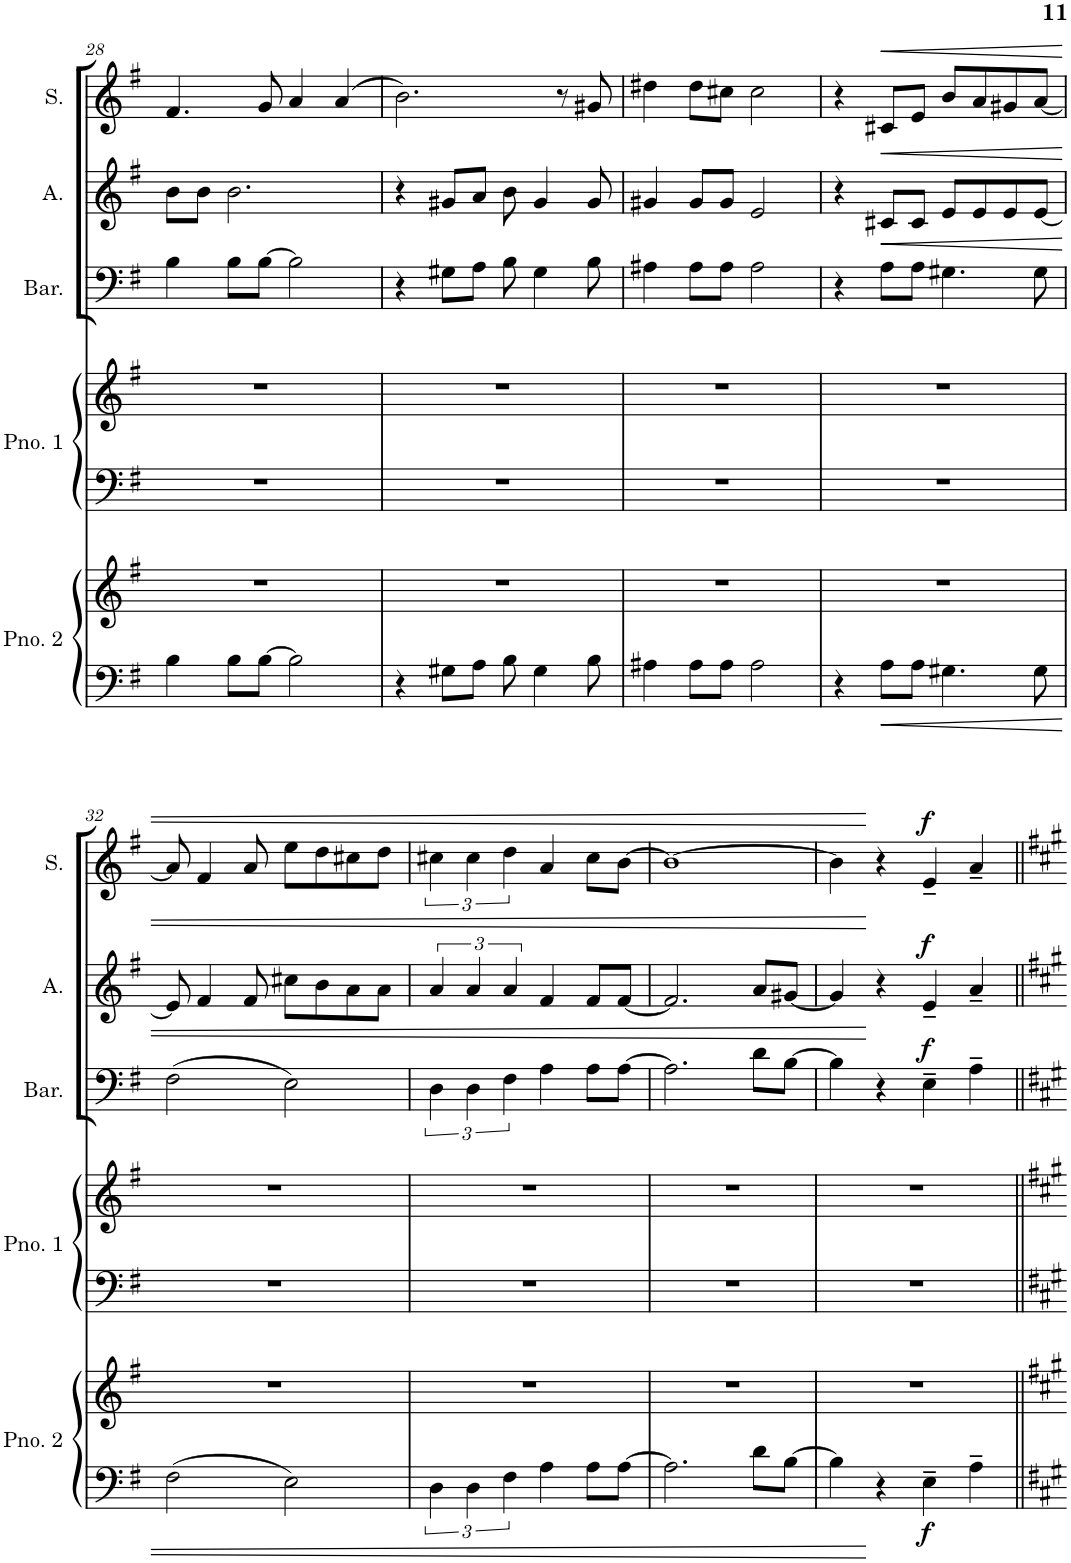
**kern	**kern	**dynam	**kern	**kern	**kern	**dynam	**kern	**dynam	**kern	**dynam
*part5	*part5	*part5	*part4	*part4	*part3	*part3	*part2	*part2	*part1	*part1
*staff7	*staff6	*staff6/7	*staff5	*staff4	*staff3	*staff3	*staff2	*staff2	*staff1	*staff1
*I"Piano 2	*	*	*I"Piano 1	*	*I"Baritone	*	*I"Alto	*	*I"Soprano	*
*I'Pno. 2	*	*	*I'Pno. 1	*	*I'Bar.	*	*I'A.	*	*I'S.	*
!!LO:PB:g=z
*clefF4	*clefG2	*	*clefF4	*clefG2	*clefF4	*	*clefG2	*	*clefG2	*
*k[f#]	*k[f#]	*	*k[f#]	*k[f#]	*k[f#]	*	*k[f#]	*	*k[f#]	*
*M4/4	*M4/4	*	*M4/4	*M4/4	*M4/4	*	*M4/4	*	*M4/4	*
=28	=28	=28	=28	=28	=28	=28	=28	=28	=28	=28
4B\	1r	.	1r	1r	4B\	.	8b\L	.	4.f#/	.
.	.	.	.	.	.	.	8b\J	.	.	.
8B\L	.	.	.	.	8B\L	.	2.b\	.	.	.
[8B\J	.	.	.	.	[8B\J	.	.	.	8g/	.
2B\]	.	.	.	.	2B\]	.	.	.	4a/	.
.	.	.	.	.	.	.	.	.	(4a/	.
=29	=29	=29	=29	=29	=29	=29	=29	=29	=29	=29
4r	1r	.	1r	1r	4r	.	4r	.	2.b\)	.
8G#X\L	.	.	.	.	8G#X\L	.	8g#X/L	.	.	.
8A\J	.	.	.	.	8A\J	.	8a/J	.	.	.
8B\	.	.	.	.	8B\	.	8b\	.	.	.
4G#\	.	.	.	.	4G#\	.	4g#/	.	.	.
.	.	.	.	.	.	.	.	.	8r	.
8B\	.	.	.	.	8B\	.	8g#/	.	8g#X/	.
=30	=30	=30	=30	=30	=30	=30	=30	=30	=30	=30
4A#X\	1r	.	1r	1r	4A#X\	.	4g#X/	.	4dd#X\	.
8A#\L	.	.	.	.	8A#\L	.	8g#/L	.	8dd#\L	.
8A#\J	.	.	.	.	8A#\J	.	8g#/J	.	8cc#X\J	.
2A#\	.	.	.	.	2A#\	.	2e/	.	2cc#\	.
=31	=31	=31	=31	=31	=31	=31	=31	=31	=31	=31
4r	1r	.	1r	1r	4r	.	4r	.	4r	.
!	!	!	!	!	!	!LO:HP:b	!	!LO:HP:b	!	!LO:HP:b
8A\L	.	.	.	.	8A\L	<	8c#X/L	<	8c#X/L	<
8A\J	.	.	.	.	8A\J	.	8c#/J	.	8e/J	.
4.G#X\	.	.	.	.	4.G#X\	.	8e/L	.	8b/L	.
.	.	.	.	.	.	.	8e/	.	8a/	.
.	.	.	.	.	.	.	8e/	.	8g#X/	.
8G#\	.	.	.	.	8G#\	.	[8e/J	.	[8a/J	.
!!LO:LB:g=z
=32	=32	=32	=32	=32	=32	=32	=32	=32	=32	=32
2F#\	1r	.	1r	1r	(2F#\	.	8e/]	.	8a/]	.
.	.	.	.	.	.	.	4f#/	.	4f#/	.
.	.	.	.	.	.	.	8f#/	.	8a/	.
2E\	.	.	.	.	2E\)	.	8cc#X\L	.	8ee\L	.
.	.	.	.	.	.	.	8b\	.	8dd\	.
.	.	.	.	.	.	.	8a\	.	8cc#X\	.
.	.	.	.	.	.	.	8a\J	.	8dd\J	.
=33	=33	=33	=33	=33	=33	=33	=33	=33	=33	=33
6D\	1r	.	1r	1r	6D\	.	6a/	.	6cc#X\	.
6D\	.	.	.	.	6D\	.	6a/	.	6cc#\	.
6F#\	.	.	.	.	6F#\	.	6a/	.	6dd\	.
4A\	.	.	.	.	4A\	.	4f#/	.	4a/	.
8A\L	.	.	.	.	8A\L	.	8f#/L	.	8cc#\L	.
[8A\J	.	.	.	.	[8A\J	.	[8f#/J	.	[8b\J	.
=34	=34	=34	=34	=34	=34	=34	=34	=34	=34	=34
2.A\]	1r	.	1r	1r	2.A\]	.	2.f#/]	.	1b_	.
8d\L	.	.	.	.	8d\L	.	8a/L	.	.	.
[8B\J	.	.	.	.	[8B\J	.	[8g#X/J	.	.	.
=35	=35	=35	=35	=35	=35	=35	=35	=35	=35	=35
4B\]	1r	.	1r	1r	4B\]	.	4g#/]	.	4b\]	.
4r	.	.	.	.	4r	[	4r	[	4r	[
!	!	!LO:DY:b=2	!	!	!	!LO:DY:a	!	!LO:DY:a	!	!LO:DY:a
4E~\	.	f	.	.	4E~\	f	4e~/	f	4e~/	f
4A~\	.	.	.	.	4A~\	.	4a~/	.	4a~/	.
=||	=||	=||	=||	=||	=||	=||	=||	=||	=||	=||
*-	*-	*-	*-	*-	*-	*-	*-	*-	*-	*-
